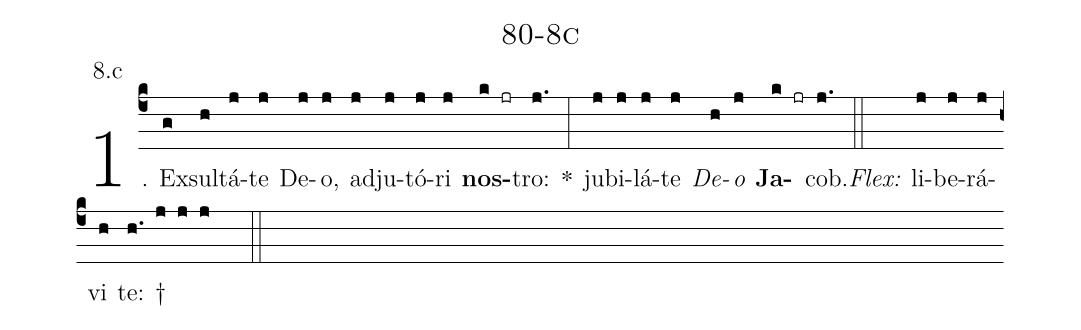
name: 80-8c;
annotation: 8.c;
%%
(c4)1. Ex(g)sul(h)tá(j)te(j) De(j)o,(j) ad(j)ju(j)tó(j)ri(j) <b>nos</b>(k jr)tro:(j.) *(:) ju(j)bi(j)lá(j)te(j) <i>De</i>(h)<i>o</i>(j) <b>Ja</b>(k jr)cob.(j.) (::)
<i>Flex:</i>()  li(j)be(j)rá(j)vi(h) te: †(h. j j j  ::)
